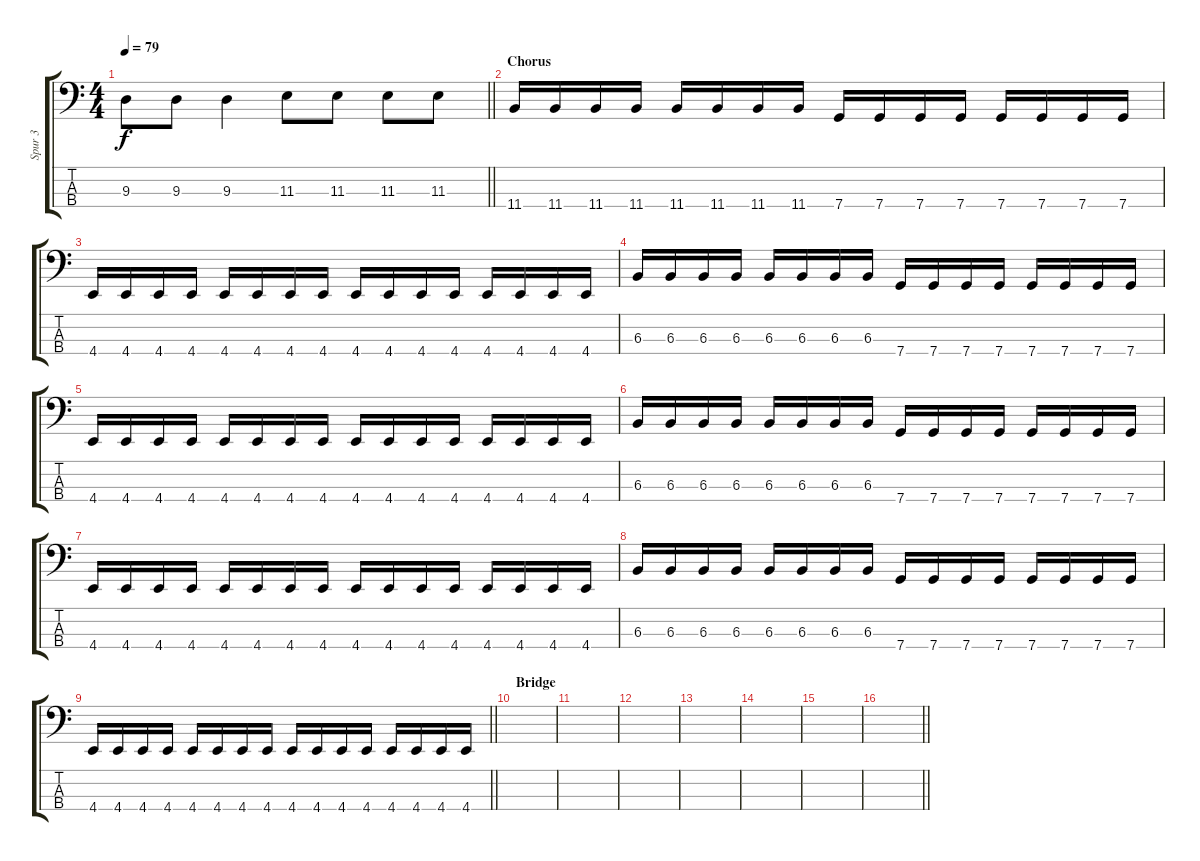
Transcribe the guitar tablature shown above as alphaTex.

\track ("Spur 3" "Spur 3") {instrument electricbasspick}
\staff {score tabs}
\tuning (Eb2 Bb1 F1 C1) {hide}
\ts (4 4)
\tempo 79
\clef f4
\barLineRight lightlight
\ks c
9.3.8{dy f} 9.3.8 9.3.4 11.3.8 11.3.8 11.3.8 11.3.8 |
\section ("" "Chorus")
11.4.16 11.4.16 11.4.16 11.4.16 11.4.16 11.4.16 11.4.16 11.4.16 7.4.16 7.4.16 7.4.16 7.4.16 7.4.16 7.4.16 7.4.16 7.4.16 |
4.4.16 4.4.16 4.4.16 4.4.16 4.4.16 4.4.16 4.4.16 4.4.16 4.4.16 4.4.16 4.4.16 4.4.16 4.4.16 4.4.16 4.4.16 4.4.16 |
6.3.16 6.3.16 6.3.16 6.3.16 6.3.16 6.3.16 6.3.16 6.3.16 7.4.16 7.4.16 7.4.16 7.4.16 7.4.16 7.4.16 7.4.16 7.4.16 |
4.4.16 4.4.16 4.4.16 4.4.16 4.4.16 4.4.16 4.4.16 4.4.16 4.4.16 4.4.16 4.4.16 4.4.16 4.4.16 4.4.16 4.4.16 4.4.16 |
6.3.16 6.3.16 6.3.16 6.3.16 6.3.16 6.3.16 6.3.16 6.3.16 7.4.16 7.4.16 7.4.16 7.4.16 7.4.16 7.4.16 7.4.16 7.4.16 |
4.4.16 4.4.16 4.4.16 4.4.16 4.4.16 4.4.16 4.4.16 4.4.16 4.4.16 4.4.16 4.4.16 4.4.16 4.4.16 4.4.16 4.4.16 4.4.16 |
6.3.16 6.3.16 6.3.16 6.3.16 6.3.16 6.3.16 6.3.16 6.3.16 7.4.16 7.4.16 7.4.16 7.4.16 7.4.16 7.4.16 7.4.16 7.4.16 |
\barLineRight lightlight
4.4.16 4.4.16 4.4.16 4.4.16 4.4.16 4.4.16 4.4.16 4.4.16 4.4.16 4.4.16 4.4.16 4.4.16 4.4.16 4.4.16 4.4.16 4.4.16 |
\section ("" "Bridge")
|
|
|
|
|
|
\barLineRight lightlight
